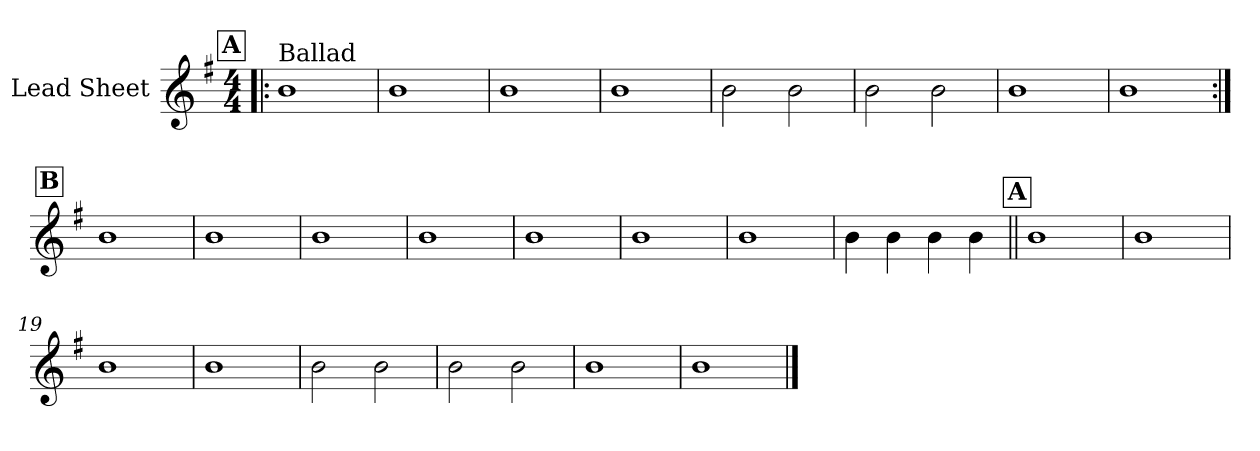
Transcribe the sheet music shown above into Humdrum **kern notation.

**kern
*part1
*staff1
*I"Lead Sheet
*clefG2
*k[f#]
*G:
*M4/4
!!LO:REH:place=s1:a:fs=14:t=A
=1!|:
!LO:TX:a:t=Ballad
1b
=2
1b
=3
1b
=4
1b
!!LO:LB:g=z
=5
2b\
2b\
=6
2b\
2b\
=7
1b
=8
1b
!!LO:LB:g=z
!!LO:REH:place=s1:a:fs=14:t=B
=9:|!
1b
=10
1b
=11
1b
=12
1b
!!LO:LB:g=z
=13
1b
=14
1b
=15
1b
=16
4b\
4b\
4b\
4b\
!!LO:LB:g=z
!!LO:REH:place=s1:a:fs=14:t=A
=17||
1b
=18
1b
=19
1b
=20
1b
!!LO:LB:g=z
=21
2b\
2b\
=22
2b\
2b\
=23
1b
=24
1b
==
*-
